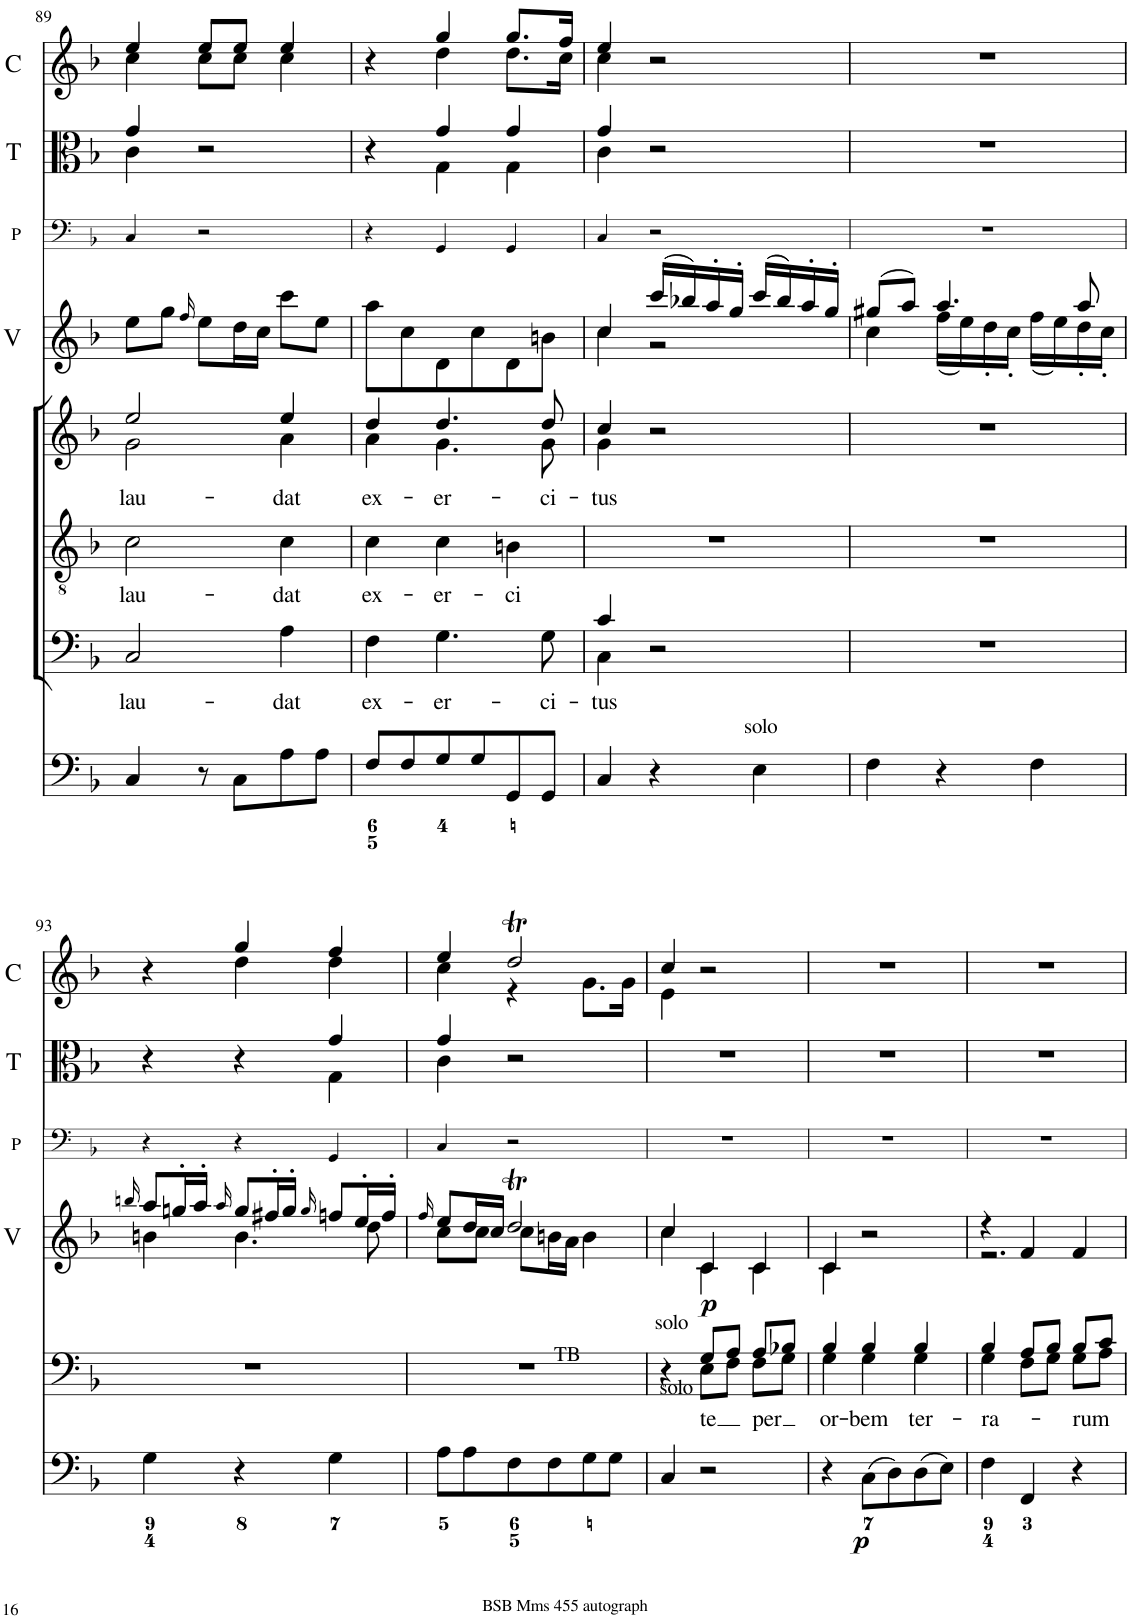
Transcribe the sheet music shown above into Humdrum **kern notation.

**kern	**dynam	**kern	**text	**kern	**text	**kern	**text	**kern	**kern	**dynam	**kern	**dynam	**kern	**kern	**kern
*part10	*part10	*part9	*part9	*part8	*part8	*part7	*part7	*part6	*part5	*part5	*part4	*part4	*part3	*part2	*part1
*staff10	*staff10	*staff9	*staff9	*staff8	*staff8	*staff7	*staff7	*staff6	*staff5	*staff5	*staff4	*staff4	*staff3	*staff2	*staff1
*I"Organ	*	*I"Voice	*	*I"Tenor	*	*I"Voice	*	*I"Violin	*I"Violin	*	*I"2 Violini	*	*I"Pauken	*I"2 Trombe	*I"2 Clarini
*	*	*	*	*	*	*	*	*I'Vln.	*I'Vln	*	*I'V	*	*I'P	*I'T	*I'C
!!LO:PB:g=z
*clefF4	*	*clefF4	*	*clefGv2	*	*clefG2	*	*clefG2	*clefG2	*	*clefG2	*	*clefF4	*clefC3	*clefG2
*k[b-]	*	*k[b-]	*	*k[b-]	*	*k[b-]	*	*k[b-]	*k[b-]	*	*k[b-]	*	*k[b-]	*k[b-]	*k[b-]
*M3/4	*	*M3/4	*	*M3/4	*	*M3/4	*	*M3/4	*M3/4	*	*M3/4	*	*M3/4	*M3/4	*M3/4
=89	=89	=89	=89	=89	=89	=89	=89	=89	=89	=89	=89	=89	=89	=89	=89
!	!	!	!LO:LY:b	!	!LO:LY:b	!	!LO:LY:b	!	!	!	!	!	!	!	!
*	*	*	*	*	*	*^	*	*	*	*	*	*	*	*^	*^
4C/	.	2C/	lau-	2c\	lau-	2ee/	2g\	lau-	8ee\L	8ee\L	.	8ee\L	.	4C/	4g/	4c\	4ee/	4cc\
.	.	.	.	.	.	.	.	.	8gg\J	8gg\J	.	8gg\J	.	.	.	.	.	.
.	.	.	.	.	.	.	.	.	16qff	16qff	.	16qff/	.	.	.	.	.	.
8r	.	.	.	.	.	.	.	.	8ee\L	8ee\L	.	8ee\L	.	2r	2r	2ryy	8ee/L	8cc\L
8C\L	.	.	.	.	.	.	.	.	16dd\L	16dd\L	.	16dd\L	.	.	.	.	8ee/J	8cc\J
.	.	.	.	.	.	.	.	.	16cc\JJ	16cc\JJ	.	16cc\JJ	.	.	.	.	.	.
!	!	!	!LO:LY:b	!	!LO:LY:b	!	!	!LO:LY:b	!	!	!	!	!	!	!	!	!	!
8A\	.	4A\	-dat	4c\	-dat	4ee/	4a\	-dat	8ccc\L	8ccc\L	.	8ccc\L	.	.	.	.	4ee/	4cc\
8A\J	.	.	.	.	.	.	.	.	8ee\J	8ee\J	.	8ee\J	.	.	.	.	.	.
=90	=90	=90	=90	=90	=90	=90	=90	=90	=90	=90	=90	=90	=90	=90	=90	=90	=90	=90
!	!	!	!LO:LY:b	!	!LO:LY:b	!	!	!LO:LY:b	!	!	!	!	!	!	!	!	!	!
8F/L	.	4F\	ex-	4c\	ex-	4dd/	4a\	ex-	8aa\L	8aa\L	.	8aa\L	.	4r	4r	4ryy	4r	4ryy
8F/	.	.	.	.	.	.	.	.	8cc\J	8cc\J	.	8cc\	.	.	.	.	.	.
!	!	!	!LO:LY:b	!	!LO:LY:b	!	!	!LO:LY:b	!	!	!	!	!	!	!	!	!	!
8G/	.	4.G\	-er-	4c\	-er-	4.dd/	4.g\	-er-	8d/L	8d/L	.	8d\	.	4GG/	4g/	4G\	4gg/	4dd\
8G/	.	.	.	.	.	.	.	.	8cc/J	8cc/J	.	8cc\	.	.	.	.	.	.
!	!	!	!	!	!LO:LY:b	!	!	!	!	!	!	!	!	!	!	!	!	!
8GG/	.	.	.	4Bn\	-ci	.	.	.	8d/L	8d/L	.	8d\	.	4GG/	4g/	4G\	8.gg/L	8.dd\L
!	!	!	!LO:LY:b	!	!	!	!	!LO:LY:b	!	!	!	!	!	!	!	!	!	!
8GG/J	.	8G\	-ci-	.	.	8dd/	8g\	-ci-	8bn/J	8bn/J	.	8bn\J	.	.	.	.	.	.
.	.	.	.	.	.	.	.	.	.	.	.	.	.	.	.	.	16ff/Jk	16cc\Jk
=91	=91	=91	=91	=91	=91	=91	=91	=91	=91	=91	=91	=91	=91	=91	=91	=91	=91	=91
!	!	!	!LO:LY:b	!	!	!	!	!LO:LY:b	!	!	!	!	!	!	!	!	!	!
*	*	*^	*	*	*	*	*	*	*	*	*	*^	*	*	*	*	*	*
4C/	.	4c/	4C\	-tus	2.r	.	4cc/	4g\	-tus	4cc	4cc	.	4cc/	4cc\	.	4C/	4g/	4c\	4ee/	4cc\
4r	.	2r	2ryy	.	.	.	2r	2ryy	.	2r	(16ccc\LL	.	(16ccc/LL	2r	.	2r	2r	2ryy	2r	2ryy
.	.	.	.	.	.	.	.	.	.	.	16bb-X\J)	.	16bb-X/)	.	.	.	.	.	.	.
.	.	.	.	.	.	.	.	.	.	.	16aa'\L	.	16aa'/	.	.	.	.	.	.	.
.	.	.	.	.	.	.	.	.	.	.	16gg'\JJ	.	16gg'/JJ	.	.	.	.	.	.	.
!LO:TX:a:t=solo	!	!	!	!	!	!	!	!	!	!	!	!	!	!	!	!	!	!	!	!
4E\	.	.	.	.	.	.	.	.	.	.	(16ccc\LL	.	(16ccc/LL	.	.	.	.	.	.	.
.	.	.	.	.	.	.	.	.	.	.	16bb-\J)	.	16bb-/)	.	.	.	.	.	.	.
.	.	.	.	.	.	.	.	.	.	.	16aa'\L	.	16aa'/	.	.	.	.	.	.	.
.	.	.	.	.	.	.	.	.	.	.	16gg'\JJ	.	16gg'/JJ	.	.	.	.	.	.	.
*	*	*	*	*	*	*	*	*	*	*	*	*	*	*	*	*	*v	*v	*	*
*	*	*v	*v	*	*	*	*v	*v	*	*	*	*	*	*	*	*	*	*v	*v
=92	=92	=92	=92	=92	=92	=92	=92	=92	=92	=92	=92	=92	=92	=92	=92	=92
4F\	.	2.r	.	2.r	.	2.r	.	4cc	(8gg#X\L	.	(8gg#X/L	4cc\	.	2.r	2.r	2.r
.	.	.	.	.	.	.	.	.	8aa\J)	.	8aa/J)	.	.	.	.	.
4r	.	.	.	.	.	.	.	(16ff\LL	4.aa	.	4.aa/	(16ff\LL	.	.	.	.
.	.	.	.	.	.	.	.	16ee\J)	.	.	.	16ee\)	.	.	.	.
.	.	.	.	.	.	.	.	16dd'\L	.	.	.	16dd'\	.	.	.	.
.	.	.	.	.	.	.	.	16cc'\JJ	.	.	.	16cc'\JJ	.	.	.	.
4F\	.	.	.	.	.	.	.	(16ff\LL	.	.	.	(16ff\LL	.	.	.	.
.	.	.	.	.	.	.	.	16ee\J)	.	.	.	16ee\)	.	.	.	.
.	.	.	.	.	.	.	.	16dd'\L	8aa	.	8aa/	16dd'\	.	.	.	.
.	.	.	.	.	.	.	.	16cc'\JJ	.	.	.	16cc'\JJ	.	.	.	.
!!LO:LB:g=z
=93	=93	=93	=93	=93	=93	=93	=93	=93	=93	=93	=93	=93	=93	=93	=93	=93
.	.	.	.	.	.	.	.	.	16qbbn	.	16qbbn/	.	.	.	.	.
*	*	*	*	*	*	*	*	*	*	*	*	*	*	*	*^	*^
4G\	.	2.r	.	2.r	.	2.r	.	4bn	8aa\L	.	8aa/L	4bn\	.	4r	4r	2ryy	4r	4ryy
.	.	.	.	.	.	.	.	.	16ggn'\L	.	16ggn'/L	.	.	.	.	.	.	.
.	.	.	.	.	.	.	.	.	16aa'\JJ	.	16aa'/JJ	.	.	.	.	.	.	.
.	.	.	.	.	.	.	.	.	16qaa	.	16qaa/	.	.	.	.	.	.	.
4r	.	.	.	.	.	.	.	4.b	8gg\L	.	8gg/L	4.b\	.	4r	4r	.	4gg/	4dd\
.	.	.	.	.	.	.	.	.	16ff#X'\L	.	16ff#X'/L	.	.	.	.	.	.	.
.	.	.	.	.	.	.	.	.	16gg'\JJ	.	16gg'/JJ	.	.	.	.	.	.	.
.	.	.	.	.	.	.	.	.	16qgg	.	16qgg/	.	.	.	.	.	.	.
4G\	.	.	.	.	.	.	.	.	8ffn\L	.	8ffn/L	.	.	4GG/	4g/	4G\	4ff/	4dd\
.	.	.	.	.	.	.	.	8dd	16ee'\L	.	16ee'/L	8dd\	.	.	.	.	.	.
.	.	.	.	.	.	.	.	.	16ff'\JJ	.	16ff'/JJ	.	.	.	.	.	.	.
=94	=94	=94	=94	=94	=94	=94	=94	=94	=94	=94	=94	=94	=94	=94	=94	=94	=94	=94
.	.	.	.	.	.	.	.	.	16qff	.	16qff/	.	.	.	.	.	.	.
8A\L	.	2.r	.	2.r	.	2.r	.	8cc\L	8ee\L	.	8ee/L	8cc\L	.	4C/	4g/	4c\	4ee/	4cc\
8A\	.	.	.	.	.	.	.	8cc\J	16dd\L	.	16dd/L	8cc\J	.	.	.	.	.	.
.	.	.	.	.	.	.	.	.	16cc\JJ	.	16cc/JJ	.	.	.	.	.	.	.
8F\	.	.	.	.	.	.	.	8cc\L	2ddT	.	2ddT/	8cc\L	.	2r	2r	2ryy	2ddT/	4r
8F\	.	.	.	.	.	.	.	16bn\L	.	.	.	16bn\L	.	.	.	.	.	.
.	.	.	.	.	.	.	.	16a\JJ	.	.	.	16a\JJ	.	.	.	.	.	.
8G\	.	.	.	.	.	.	.	4b	.	.	.	4b\	.	.	.	.	.	8.g\L
8G\J	.	.	.	.	.	.	.	.	.	.	.	.	.	.	.	.	.	.
.	.	.	.	.	.	.	.	.	.	.	.	.	.	.	.	.	.	16g\Jk
*	*	*	*	*	*	*	*	*	*	*	*	*	*	*	*v	*v	*	*
=95	=95	=95	=95	=95	=95	=95	=95	=95	=95	=95	=95	=95	=95	=95	=95	=95	=95
*	*	*^	*	*	*	*	*	*	*	*	*	*	*	*	*	*	*
!	!	!LO:TX:a:t=TB	!	!	!	!	!	!	!	!	!	!	!	!	!	!	!	!
4C/	.	4r	4ryy	.	2.r	.	2.r	.	4cc	4cc	.	4cc/	4cc\	.	2.r	2.r	4cc/	4e\
!	!	!LO:TX:a:t=solo	!	!	!	!	!	!	!	!	!	!	!	!	!	!	!	!
!	!	!LO:TX:a:t=solo	!	!	!	!	!	!	!	!	!	!	!	!	!	!	!	!
!	!	!	!	!LO:LY:b	!	!	!	!	!	!	!LO:DY:b	!	!	!	!	!	!	!
!	!	!	!	!	!	!	!	!	!	!	!LO:DY:n=1:b	!	!	!LO:DY:b	!	!	!	!
2r	.	8G/L	8E\L	te	.	.	.	.	4c	4c	p p	4c/	4c\	p	.	.	2r	2ryy
.	.	8A/J	8F\J	.	.	.	.	.	.	.	.	.	.	.	.	.	.	.
!	!	!	!	!LO:LY:b	!	!	!	!	!	!	!	!	!	!	!	!	!	!
.	.	8A/L	8F\L	per	.	.	.	.	4c	4c	.	4c/	4c\	.	.	.	.	.
.	.	8B-X/J	8G\J	.	.	.	.	.	.	.	.	.	.	.	.	.	.	.
*	*	*	*	*	*	*	*	*	*	*	*	*	*	*	*	*	*v	*v
=96	=96	=96	=96	=96	=96	=96	=96	=96	=96	=96	=96	=96	=96	=96	=96	=96	=96
!	!	!	!	!LO:LY:b	!	!	!	!	!	!	!	!	!	!	!	!	!
4r	.	4B-/	4G\	or-	2.r	.	2.r	.	4c	4c	.	4c/	4c\	.	2.r	2.r	2.r
!	!LO:DY:b	!	!	!LO:LY:b	!	!	!	!	!	!	!	!	!	!	!	!	!
(8C\L	p	4B-/	4G\	-bem	.	.	.	.	2r	2r	.	2r	2ryy	.	.	.	.
8D\)	.	.	.	.	.	.	.	.	.	.	.	.	.	.	.	.	.
!	!	!	!	!LO:LY:b	!	!	!	!	!	!	!	!	!	!	!	!	!
(8D\	.	4B-/	4G\	ter-	.	.	.	.	.	.	.	.	.	.	.	.	.
8E\J)	.	.	.	.	.	.	.	.	.	.	.	.	.	.	.	.	.
=97	=97	=97	=97	=97	=97	=97	=97	=97	=97	=97	=97	=97	=97	=97	=97	=97	=97
!	!	!	!	!LO:LY:b	!	!	!	!	!	!	!	!	!	!	!	!	!
4F\	.	4B-/	4G\	-ra-	2.r	.	2.r	.	2.r	4r	.	4r	2.r	.	2.r	2.r	2.r
4FF/	.	8A/L	8F\L	.	.	.	.	.	.	4f	.	4f/	.	.	.	.	.
.	.	8B-/J	8G\J	.	.	.	.	.	.	.	.	.	.	.	.	.	.
!	!	!	!	!LO:LY:b	!	!	!	!	!	!	!	!	!	!	!	!	!
4r	.	8B-/L	8G\L	-rum	.	.	.	.	.	4f	.	4f/	.	.	.	.	.
.	.	8c/J	8A\J	.	.	.	.	.	.	.	.	.	.	.	.	.	.
*	*	*v	*v	*	*	*	*	*	*	*	*	*v	*v	*	*	*	*
=	=	=	=	=	=	=	=	=	=	=	=	=	=	=	=
*-	*-	*-	*-	*-	*-	*-	*-	*-	*-	*-	*-	*-	*-	*-	*-
